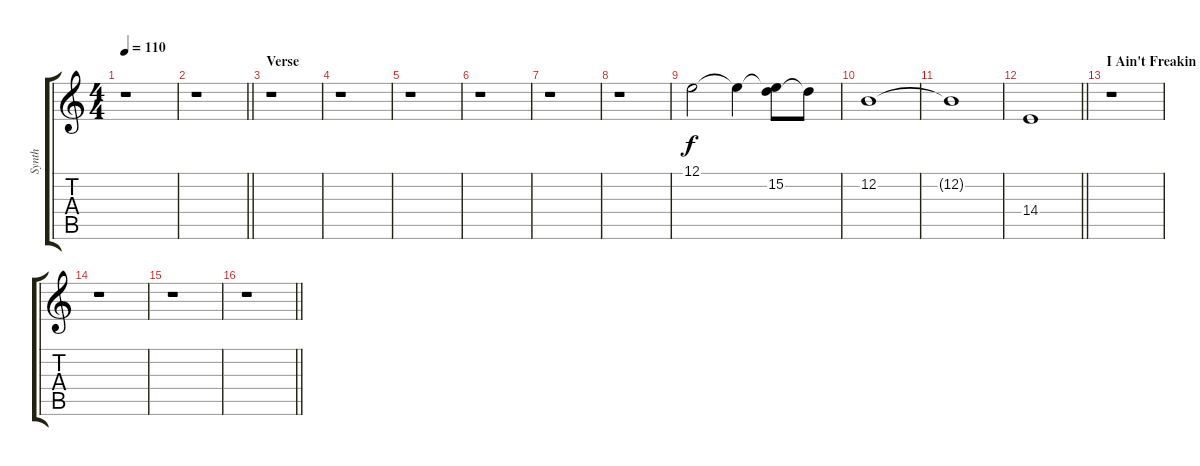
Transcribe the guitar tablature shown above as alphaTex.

\track ("Synth" "Synth") {instrument lead4chiff}
\staff {score tabs}
\tuning (E4 B3 G3 D3 A2 E2) {hide}
\ts (4 4)
\tempo 110
\clef g2
\ks c
r.1{dy f} |
\barLineRight lightlight
r.1 |
\section ("" "Verse")
r.1 |
r.1 |
r.1 |
r.1 |
r.1 |
r.1 |
12.1.2 12.1{t}.4 (12.1{t} 15.2).8 15.2{t}.8 |
12.2.1 |
12.2{t}.1 |
\barLineRight lightlight
14.4.1 |
\section ("" "I Ain't Freakin")
r.1 |
r.1 |
r.1 |
\barLineRight lightlight
r.1
